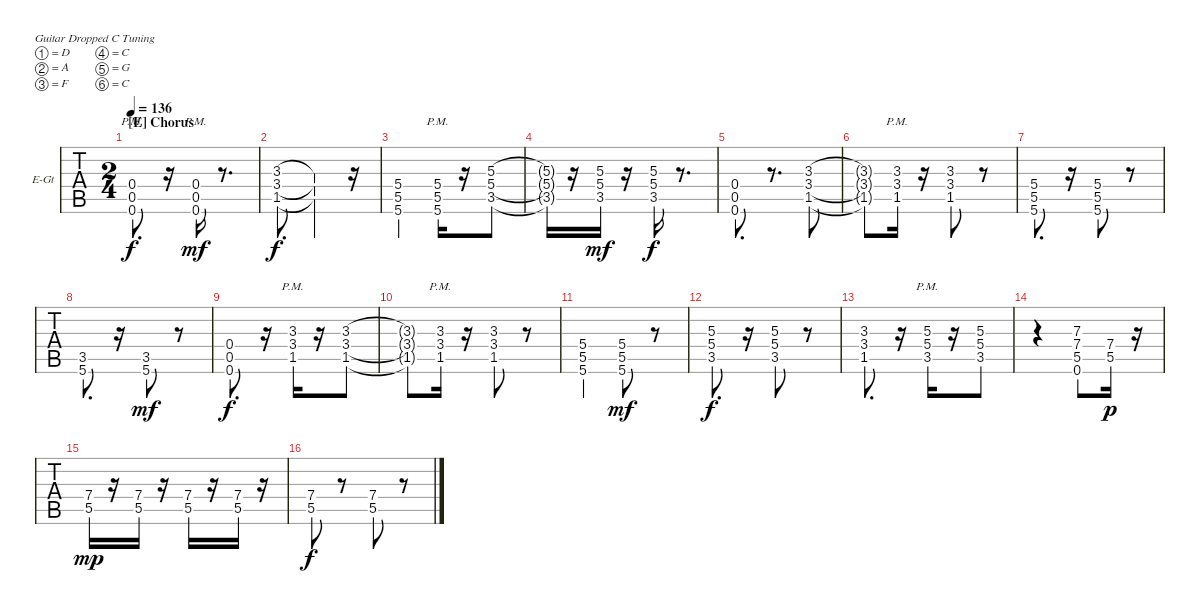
\bracketExtendMode groupsimilarinstruments
\firstSystemTrackNameOrientation horizontal
\otherSystemsTrackNameOrientation horizontal
\track ("guitar principal (ainthek)" "E-Gt") {solo instrument distortionguitar}
\staff {tabs}
\tuning (D4 A3 F3 C3 G2 C2)
\ts (2 4)
\section ("E" "Chorus")
\tempo 136
\clef g2
\scale
1.26593
\ks c
(0.4{pm} 0.5{pm} 0.6{pm}).8{d dy f} r.16 (0.4{pm} 0.5{pm} 0.6{pm}).16{dy mf} r.8{d} |
\scale
0.96201 (3.3 3.4 1.5).8{d dy f} (3.3{t} 3.4{t} 1.5{t}).4 r.16 |
\scale
0.96201 (5.4 5.5 5.6).4 (5.4{pm} 5.5{pm} 5.6{pm}).16 r.16 (5.3 5.4 3.5).8 |
\scale
0.96201 (5.3{t} 5.4{t} 3.5{t}).16 r.16 (5.3 5.4 3.5).16{dy mf} r.16 (5.3 5.4 3.5).16{dy f} r.8{d} |
\scale
0.96201 (0.4 0.5 0.6).8{d} r.8{d} (3.3 3.4 1.5).8 |
\scale
0.96201 (3.3{t} 3.4{t} 1.5{t}).8 (3.3{pm} 3.4{pm} 1.5{pm}).16 r.16 (3.3 3.4 1.5).8 r.8 |
\scale
0.96201 (5.4 5.5 5.6).8{d} r.16 (5.4 5.5 5.6).8 r.8 |
\scale
0.96201 (3.5 5.6).8{d} r.16 (3.5 5.6).8{dy mf} r.8 |
\scale
1.26593 (0.4 0.5 0.6).8{d dy f} r.16 (3.3{pm} 3.4{pm} 1.5{pm}).16 r.16 (3.3 3.4 1.5).8 |
\scale
0.96201 (3.3{t} 3.4{t} 1.5{t}).8 (3.3{pm} 3.4{pm} 1.5{pm}).16 r.16 (3.3 3.4 1.5).8 r.8 |
\scale
0.96201 (5.4 5.5 5.6).4 (5.4 5.5 5.6).8{dy mf} r.8 |
\scale
0.96201 (5.3 5.4 3.5).8{d dy f} r.16 (5.3 5.4 3.5).8 r.8 |
\scale
0.96201 (3.3 3.4 1.5).8{d} r.16 (5.3{pm} 5.4{pm} 3.5{pm}).16 r.16 (5.3 5.4 3.5).8 |
\scale
0.96201 r.4 (7.3 7.4 5.5 0.6).8 (7.4 5.5).16{dy p} r.16 |
\scale
0.96201 (5.5 7.4).16{dy mp} r.16 (5.5 7.4).16 r.16 (5.5 7.4).16 r.16 (5.5 7.4).16 r.16 |
\scale
0.96201 (7.4 5.5).8{dy f} r.8 (7.4 5.5).8 r.8
